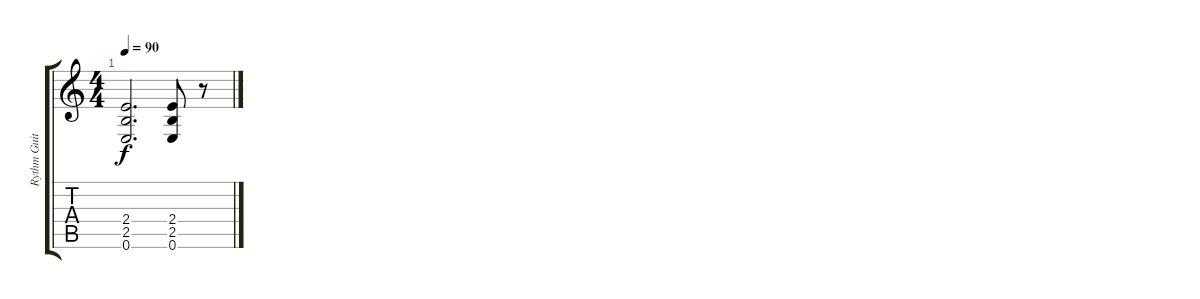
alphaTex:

\track ("Rythm Guitar (Peto)" "Rythm Guit") {instrument distortionguitar}
\staff {score tabs}
\tuning (E4 B3 G3 D3 A2 E2) {hide}
\ts (4 4)
\tempo 90
\clef g2
\ks c
(2.4 2.5 0.6).2{d dy f} (2.4 2.5 0.6).8 r.8
